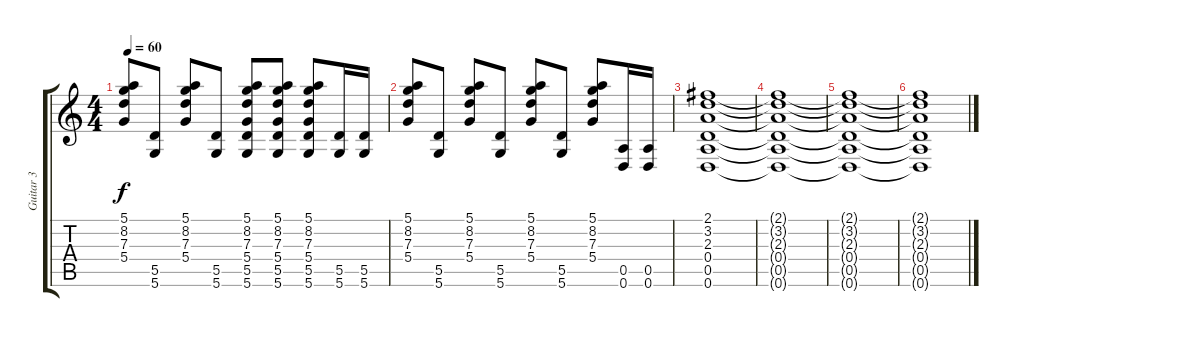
\track ("Guitar 3" "Guitar 3") {instrument distortionguitar}
\staff {score tabs}
\tuning (E4 B3 G3 D3 A2 D2) {hide}
\ts (4 4)
\tempo 60
\clef g2
\ks c
(5.1 8.2 7.3 5.4).8{dy f} (5.5 5.6).8 (5.1 8.2 7.3 5.4).8 (5.5 5.6).8 (5.1 8.2 7.3 5.4 5.5 5.6).8 (5.1 8.2 7.3 5.4 5.5 5.6).8 (5.1 8.2 7.3 5.4 5.5 5.6).8 (5.5 5.6).16 (5.5 5.6).16 |
(5.1 8.2 7.3 5.4).8 (5.5 5.6).8 (5.1 8.2 7.3 5.4).8 (5.5 5.6).8 (5.1 8.2 7.3 5.4).8 (5.5 5.6).8 (5.1 8.2 7.3 5.4).8 (0.5 0.6).16 (0.5 0.6).16 |
(2.1 3.2 2.3 0.4 0.5 0.6).1 |
(2.1{t} 3.2{t} 2.3{t} 0.4{t} 0.5{t} 0.6{t}).1 |
(2.1{t} 3.2{t} 2.3{t} 0.4{t} 0.5{t} 0.6{t}).1 |
(2.1{t} 3.2{t} 2.3{t} 0.4{t} 0.5{t} 0.6{t}).1
